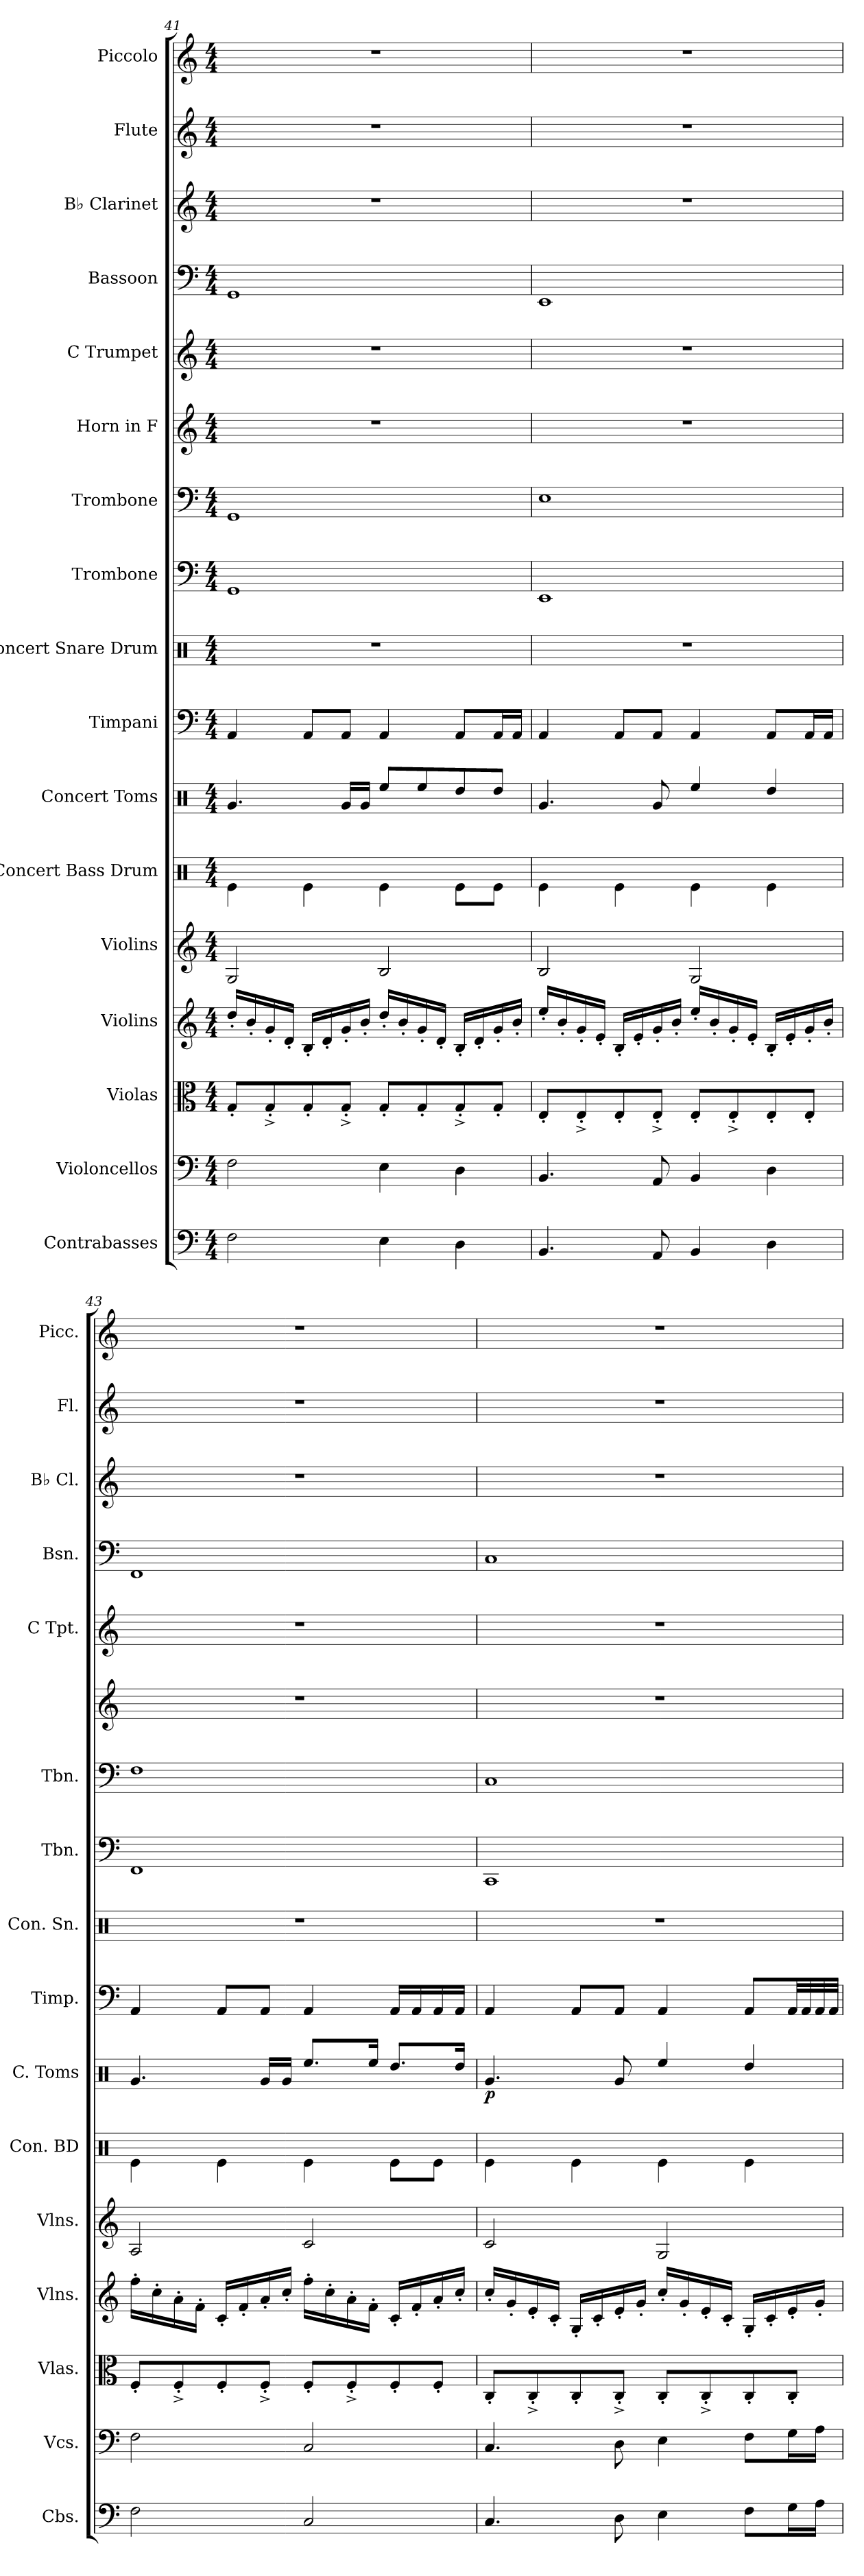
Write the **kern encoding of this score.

**kern	**kern	**kern	**kern	**kern	**kern	**kern	**dynam	**kern	**kern	**kern	**kern	**kern	**kern	**kern	**kern	**kern	**kern
*part17	*part16	*part15	*part14	*part13	*part12	*part11	*part11	*part10	*part9	*part8	*part7	*part6	*part5	*part4	*part3	*part2	*part1
*staff17	*staff16	*staff15	*staff14	*staff13	*staff12	*staff11	*staff11	*staff10	*staff9	*staff8	*staff7	*staff6	*staff5	*staff4	*staff3	*staff2	*staff1
*I"Contrabasses	*I"Violoncellos	*I"Violas	*I"Violins	*I"Violins	*I"Concert Bass Drum	*I"Concert Toms	*	*I"Timpani	*I"Concert Snare Drum	*I"Trombone	*I"Trombone	*I"Horn in F	*I"C Trumpet	*I"Bassoon	*I"B♭ Clarinet	*I"Flute	*I"Piccolo
*I'Cbs.	*I'Vcs.	*I'Vlas.	*I'Vlns.	*I'Vlns.	*I'Con. BD	*I'C. Toms	*	*I'Timp.	*I'Con. Sn.	*I'Tbn.	*I'Tbn.	*	*I'C Tpt.	*I'Bsn.	*I'B♭ Cl.	*I'Fl.	*I'Picc.
!!LO:PB:g=z
*clefF4	*clefF4	*clefC3	*clefG2	*clefG2	*clefX	*clefX	*	*clefF4	*clefX	*clefF4	*clefF4	*clefG2	*clefG2	*clefF4	*clefG2	*clefG2	*clefG2
*ITrd7c12	*	*	*	*	*	*	*	*	*	*	*	*ITrd4c7	*	*	*ITrd1c2	*	*ITrd-7c-12
*k[]	*k[]	*k[]	*k[]	*k[]	*k[]	*k[]	*	*k[]	*k[]	*k[]	*k[]	*k[b-]	*k[]	*k[]	*k[b-e-]	*k[]	*k[]
*M4/4	*M4/4	*M4/4	*M4/4	*M4/4	*M4/4	*M4/4	*	*M4/4	*M4/4	*M4/4	*M4/4	*M4/4	*M4/4	*M4/4	*M4/4	*M4/4	*M4/4
=41	=41	=41	=41	=41	=41	=41	=41	=41	=41	=41	=41	=41	=41	=41	=41	=41	=41
2FF\	2F\	8G'/L	16dd'/LL	2G/	4Re\	4.Rg/	.	4AA/	1r	1GG	1GG	1r	1r	1GG	1r	1r	1r
.	.	.	16b'/	.	.	.	.	.	.	.	.	.	.	.	.	.	.
.	.	8G'^/	16g'/	.	.	.	.	.	.	.	.	.	.	.	.	.	.
.	.	.	16d'/JJ	.	.	.	.	.	.	.	.	.	.	.	.	.	.
.	.	8G'/	16B'/LL	.	4Re\	.	.	8AA/L	.	.	.	.	.	.	.	.	.
.	.	.	16d'/	.	.	.	.	.	.	.	.	.	.	.	.	.	.
.	.	8G'^/J	16g'/	.	.	16Rg/LL	.	8AA/J	.	.	.	.	.	.	.	.	.
.	.	.	16b'/JJ	.	.	16Rg/JJ	.	.	.	.	.	.	.	.	.	.	.
4EE\	4E\	8G'/L	16dd'/LL	2B/	4Re\	8Ree/L	.	4AA/	.	.	.	.	.	.	.	.	.
.	.	.	16b'/	.	.	.	.	.	.	.	.	.	.	.	.	.	.
.	.	8G'/	16g'/	.	.	8Ree/	.	.	.	.	.	.	.	.	.	.	.
.	.	.	16d'/JJ	.	.	.	.	.	.	.	.	.	.	.	.	.	.
4DD\	4D\	8G'^/	16B'/LL	.	8Re\L	8Rdd/	.	8AA/L	.	.	.	.	.	.	.	.	.
.	.	.	16d'/	.	.	.	.	.	.	.	.	.	.	.	.	.	.
.	.	8G'/J	16g'/	.	8Re\J	8Rdd/J	.	16AA/L	.	.	.	.	.	.	.	.	.
.	.	.	16b'/JJ	.	.	.	.	16AA/JJ	.	.	.	.	.	.	.	.	.
=42	=42	=42	=42	=42	=42	=42	=42	=42	=42	=42	=42	=42	=42	=42	=42	=42	=42
4.BBB/	4.BB/	8E'/L	16ee'/LL	2B/	4Re\	4.Rg/	.	4AA/	1r	1EE	1E	1r	1r	1EE	1r	1r	1r
.	.	.	16b'/	.	.	.	.	.	.	.	.	.	.	.	.	.	.
.	.	8E'^/	16g'/	.	.	.	.	.	.	.	.	.	.	.	.	.	.
.	.	.	16e'/JJ	.	.	.	.	.	.	.	.	.	.	.	.	.	.
.	.	8E'/	16B'/LL	.	4Re\	.	.	8AA/L	.	.	.	.	.	.	.	.	.
.	.	.	16e'/	.	.	.	.	.	.	.	.	.	.	.	.	.	.
8AAA/	8AA/	8E'^/J	16g'/	.	.	8Rg/	.	8AA/J	.	.	.	.	.	.	.	.	.
.	.	.	16b'/JJ	.	.	.	.	.	.	.	.	.	.	.	.	.	.
4BBB/	4BB/	8E'/L	16ee'/LL	2G/	4Re\	4Ree/	.	4AA/	.	.	.	.	.	.	.	.	.
.	.	.	16b'/	.	.	.	.	.	.	.	.	.	.	.	.	.	.
.	.	8E'^/	16g'/	.	.	.	.	.	.	.	.	.	.	.	.	.	.
.	.	.	16e'/JJ	.	.	.	.	.	.	.	.	.	.	.	.	.	.
4DD\	4D\	8E'/	16B'/LL	.	4Re\	4Rdd/	.	8AA/L	.	.	.	.	.	.	.	.	.
.	.	.	16e'/	.	.	.	.	.	.	.	.	.	.	.	.	.	.
.	.	8E'/J	16g'/	.	.	.	.	16AA/L	.	.	.	.	.	.	.	.	.
.	.	.	16b'/JJ	.	.	.	.	16AA/JJ	.	.	.	.	.	.	.	.	.
=43	=43	=43	=43	=43	=43	=43	=43	=43	=43	=43	=43	=43	=43	=43	=43	=43	=43
2FF\	2F\	8F'/L	16ff'\LL	2A/	4Re\	4.Rg/	.	4AA/	1r	1FF	1F	1r	1r	1FF	1r	1r	1r
.	.	.	16cc'\	.	.	.	.	.	.	.	.	.	.	.	.	.	.
.	.	8F'^/	16a'\	.	.	.	.	.	.	.	.	.	.	.	.	.	.
.	.	.	16f'\JJ	.	.	.	.	.	.	.	.	.	.	.	.	.	.
.	.	8F'/	16c'/LL	.	4Re\	.	.	8AA/L	.	.	.	.	.	.	.	.	.
.	.	.	16f'/	.	.	.	.	.	.	.	.	.	.	.	.	.	.
.	.	8F'^/J	16a'/	.	.	16Rg/LL	.	8AA/J	.	.	.	.	.	.	.	.	.
.	.	.	16cc'/JJ	.	.	16Rg/JJ	.	.	.	.	.	.	.	.	.	.	.
2CC/	2C/	8F'/L	16ff'\LL	2c/	4Re\	8.Ree/L	.	4AA/	.	.	.	.	.	.	.	.	.
.	.	.	16cc'\	.	.	.	.	.	.	.	.	.	.	.	.	.	.
.	.	8F'^/	16a'\	.	.	.	.	.	.	.	.	.	.	.	.	.	.
.	.	.	16f'\JJ	.	.	16Ree/Jk	.	.	.	.	.	.	.	.	.	.	.
.	.	8F'/	16c'/LL	.	8Re\L	8.Rdd/L	.	16AA/LL	.	.	.	.	.	.	.	.	.
.	.	.	16f'/	.	.	.	.	16AA/	.	.	.	.	.	.	.	.	.
.	.	8F'/J	16a'/	.	8Re\J	.	.	16AA/	.	.	.	.	.	.	.	.	.
.	.	.	16cc'/JJ	.	.	16Rdd/Jk	.	16AA/JJ	.	.	.	.	.	.	.	.	.
!!LO:PB:g=z
=44	=44	=44	=44	=44	=44	=44	=44	=44	=44	=44	=44	=44	=44	=44	=44	=44	=44
!	!	!	!	!	!	!	!LO:DY:b	!	!	!	!	!	!	!	!	!	!
4.CC/	4.C/	8C'/L	16cc'/LL	2c/	4Re\	4.Rg/	p	4AA/	1r	1CC	1C	1r	1r	1C	1r	1r	1r
.	.	.	16g'/	.	.	.	.	.	.	.	.	.	.	.	.	.	.
.	.	8C'^/	16e'/	.	.	.	.	.	.	.	.	.	.	.	.	.	.
.	.	.	16c'/JJ	.	.	.	.	.	.	.	.	.	.	.	.	.	.
.	.	8C'/	16G'/LL	.	4Re\	.	.	8AA/L	.	.	.	.	.	.	.	.	.
.	.	.	16c'/	.	.	.	.	.	.	.	.	.	.	.	.	.	.
8DD\	8D\	8C'^/J	16e'/	.	.	8Rg/	.	8AA/J	.	.	.	.	.	.	.	.	.
.	.	.	16g'/JJ	.	.	.	.	.	.	.	.	.	.	.	.	.	.
4EE\	4E\	8C'/L	16cc'/LL	2G/	4Re\	4Ree/	.	4AA/	.	.	.	.	.	.	.	.	.
.	.	.	16g'/	.	.	.	.	.	.	.	.	.	.	.	.	.	.
.	.	8C'^/	16e'/	.	.	.	.	.	.	.	.	.	.	.	.	.	.
.	.	.	16c'/JJ	.	.	.	.	.	.	.	.	.	.	.	.	.	.
8FF\L	8F\L	8C'/	16G'/LL	.	4Re\	4Rdd/	.	8AA/L	.	.	.	.	.	.	.	.	.
.	.	.	16c'/	.	.	.	.	.	.	.	.	.	.	.	.	.	.
16GG\L	16G\L	8C'/J	16e'/	.	.	.	.	32AA/LL	.	.	.	.	.	.	.	.	.
.	.	.	.	.	.	.	.	32AA/	.	.	.	.	.	.	.	.	.
16AA\JJ	16A\JJ	.	16g'/JJ	.	.	.	.	32AA/	.	.	.	.	.	.	.	.	.
.	.	.	.	.	.	.	.	32AA/JJJ	.	.	.	.	.	.	.	.	.
=	=	=	=	=	=	=	=	=	=	=	=	=	=	=	=	=	=
*-	*-	*-	*-	*-	*-	*-	*-	*-	*-	*-	*-	*-	*-	*-	*-	*-	*-
